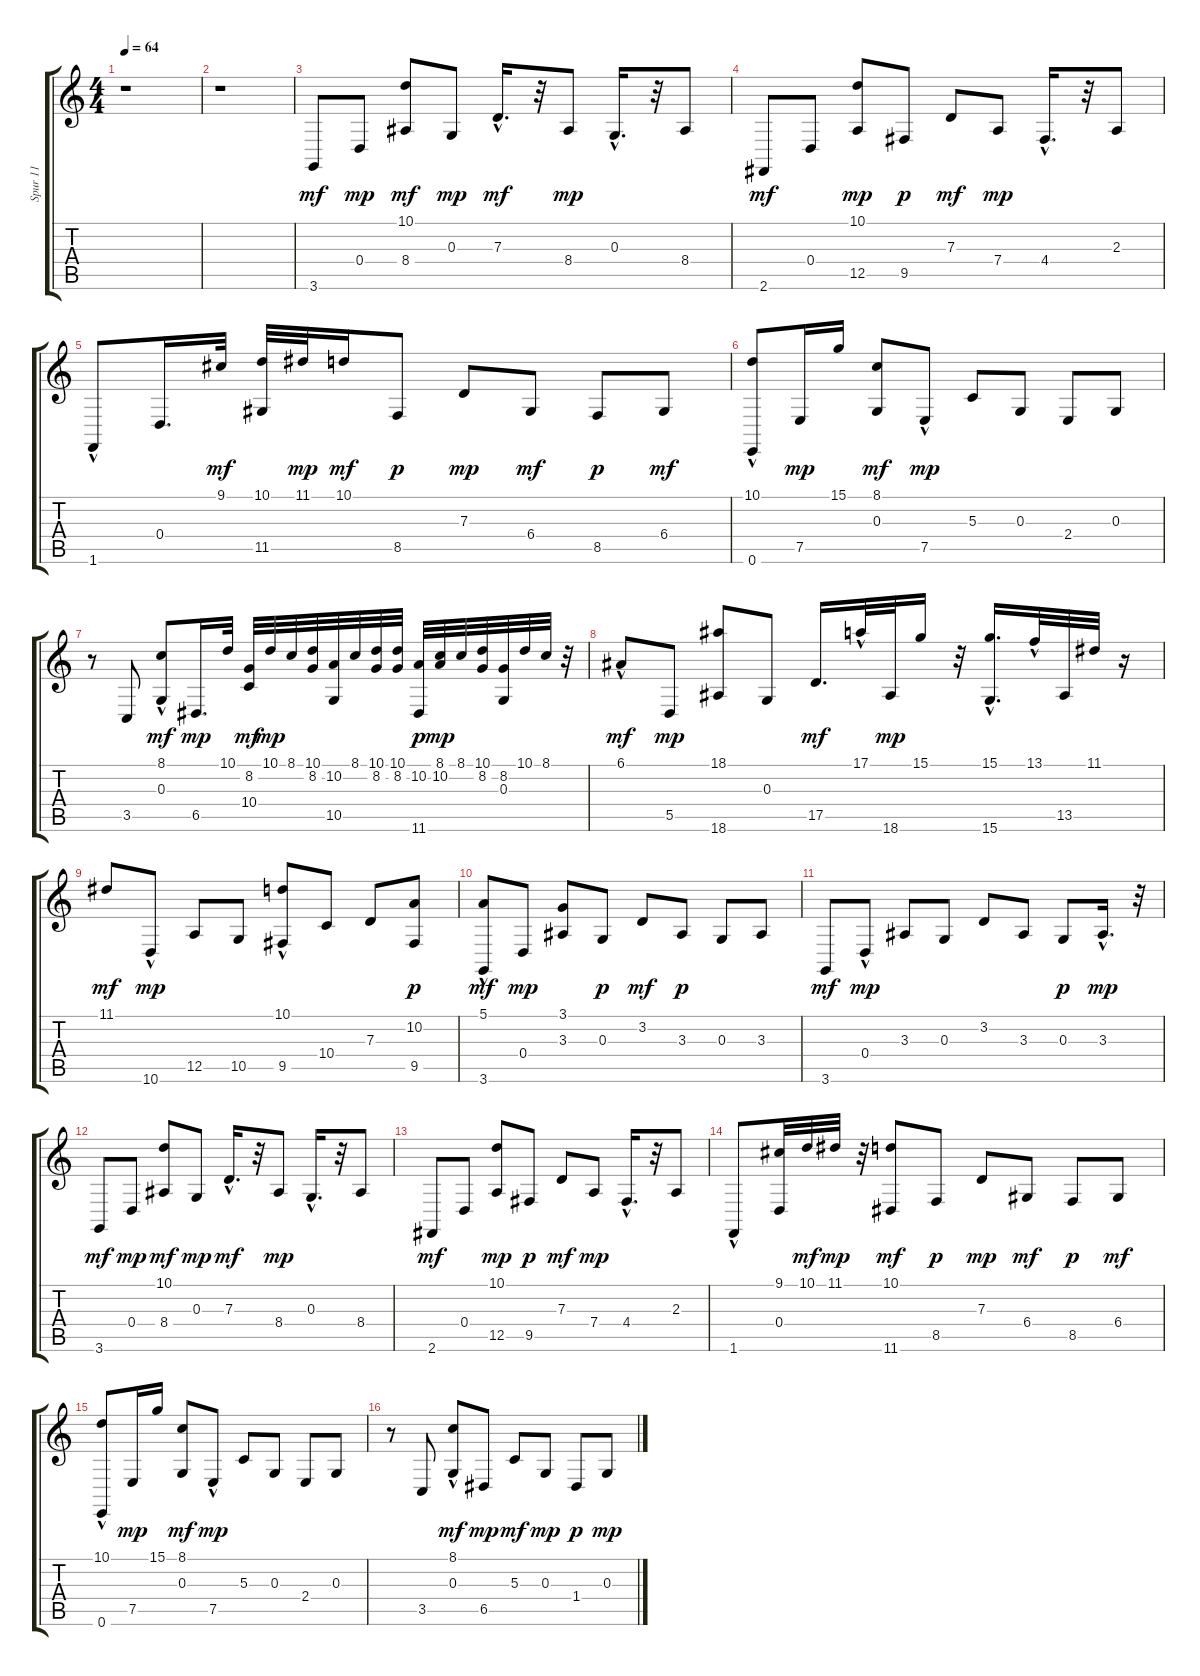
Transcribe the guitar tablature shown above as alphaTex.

\track ("Spur 11" "Spur 11") {instrument acousticgrandpiano}
\staff {score tabs}
\tuning (E4 B3 G3 D3 A2 E2) {hide}
\ts (4 4)
\tempo 64
\clef g2
\ks c
r.1{dy mf instrument acousticgrandpiano} |
r.1 |
3.6.8 0.4.8{dy mp} (10.1 8.4).8{dy mf} 0.3.8{dy mp} 7.3{hac}.16{d dy mf} r.32 8.4.8{dy mp} 0.3{hac}.16{d} r.32 8.4.8 |
2.6.8{dy mf} 0.4.8 (10.1 12.5).8{dy mp} 9.5.8{dy p} 7.3.8{dy mf} 7.4.8{dy mp} 4.4{hac}.16{d} r.32 2.3.8 |
1.6{hac}.8 0.4.16{d} 9.1.32{dy mf} (10.1 11.5).32 11.1.32{dy mp} 10.1.16{dy mf} 8.5.8{dy p} 7.3.8{dy mp} 6.4.8{dy mf} 8.5.8{dy p} 6.4.8{dy mf} |
(10.1{hac} 0.6{hac}).8 7.5.16{dy mp} 15.1.16 (8.1 0.3).8{dy mf} 7.5{hac}.8{dy mp} 5.3.8 0.3.8 2.4.8 0.3.8 |
r.8 3.5.8 (8.1{hac} 0.3).8{dy mf} 6.5.16{d dy mp} 10.1.32 (8.2 10.4).32{dy mf} 10.1.32{dy mp} 8.1.32 (10.1 8.2).32 (10.2 10.5).32 8.1.32 (10.1 8.2).32 (10.1 8.2).32 (10.2 11.6).32{dy p} (8.1 10.2).32{dy mp} 8.1.32 (10.1 8.2).32 (8.2 0.3).32 10.1.32 8.1.32 r.32 |
6.1{hac}.8{dy mf} 5.5.8{dy mp} (18.1 18.6).8 0.3.8 17.5.16{d dy mf} 17.1{hac}.32 18.6.32{dy mp} 15.1.16 r.32 (15.1{hac} 15.6).16{d} 13.1{hac}.32 13.5.32 11.1.32 r.16 |
11.1.8{dy mf} 10.6{hac}.8{dy mp} 12.5.8 10.5.8 (10.1{hac} 9.5).8 10.4.8 7.3.8 (10.2 9.5).8{dy p} |
(5.1 3.6{hac}).8{dy mf} 0.4.8{dy mp} (3.1 3.3).8 0.3.8{dy p} 3.2.8{dy mf} 3.3.8{dy p} 0.3.8 3.3.8 |
3.6.8{dy mf} 0.4{hac}.8{dy mp} 3.3.8 0.3.8 3.2.8 3.3.8 0.3.8{dy p} 3.3{hac}.16{d dy mp} r.32 |
3.6.8{dy mf} 0.4.8{dy mp} (10.1 8.4).8{dy mf} 0.3.8{dy mp} 7.3{hac}.16{d dy mf} r.32 8.4.8{dy mp} 0.3{hac}.16{d} r.32 8.4.8 |
2.6.8{dy mf} 0.4.8 (10.1 12.5).8{dy mp} 9.5.8{dy p} 7.3.8{dy mf} 7.4.8{dy mp} 4.4{hac}.16{d} r.32 2.3.8 |
1.6{hac}.8 (9.1 0.4).32 10.1.32{dy mf} 11.1.32{dy mp} r.32 (10.1 11.6).8{dy mf} 8.5.8{dy p} 7.3.8{dy mp} 6.4.8{dy mf} 8.5.8{dy p} 6.4.8{dy mf} |
(10.1{hac} 0.6{hac}).8 7.5.16{dy mp} 15.1.16 (8.1 0.3).8{dy mf} 7.5{hac}.8{dy mp} 5.3.8 0.3.8 2.4.8 0.3.8 |
r.8 3.5.8 (8.1{hac} 0.3).8{dy mf} 6.5.8{dy mp} 5.3.8{dy mf} 0.3.8{dy mp} 1.4.8{dy p} 0.3.8{dy mp}
